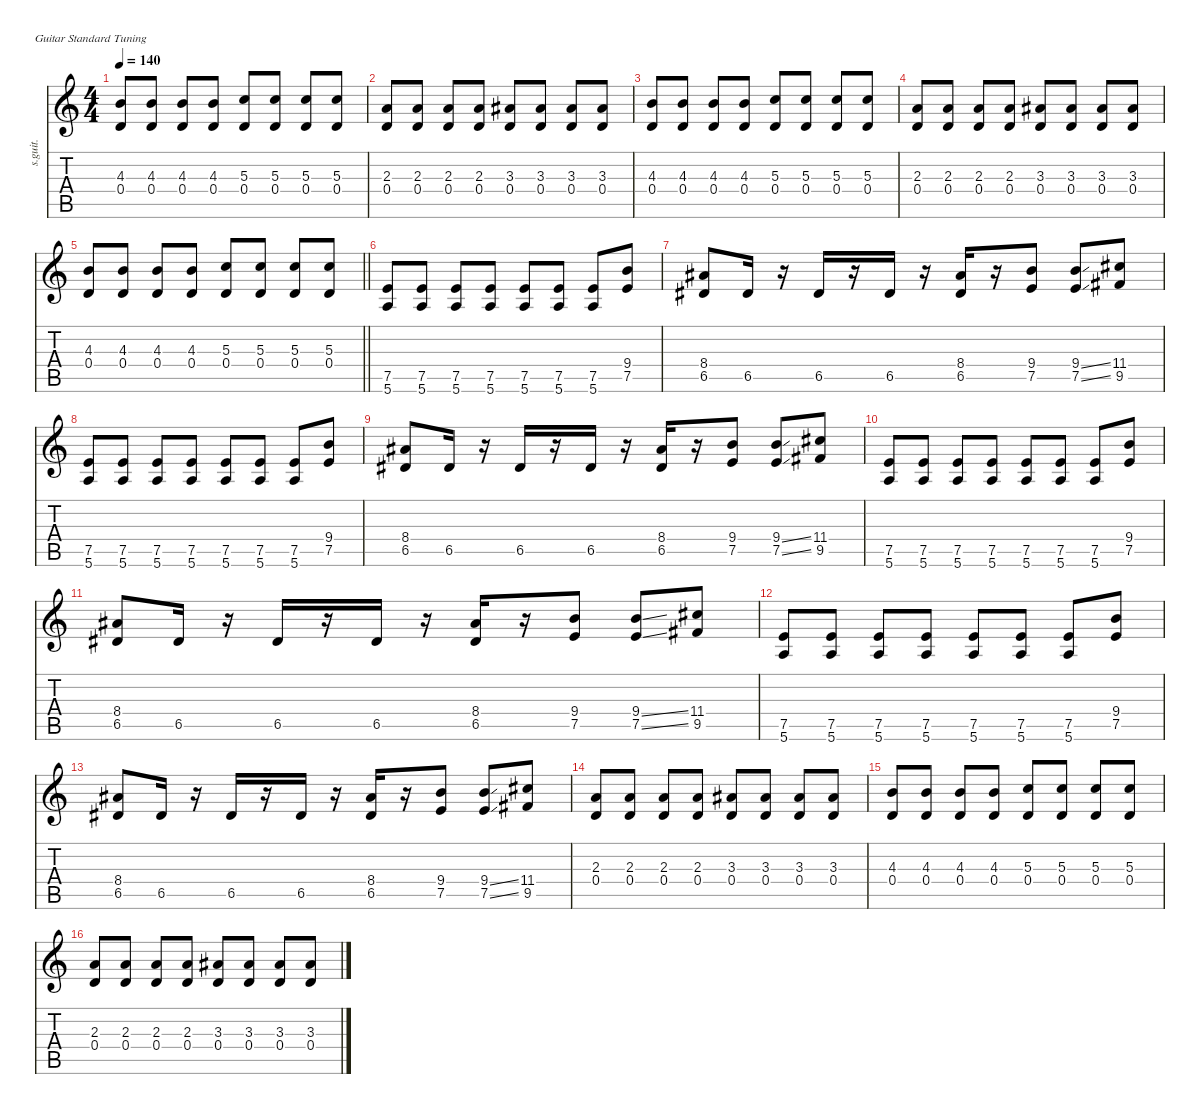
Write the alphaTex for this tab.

\defaultSystemsLayout 4
\hideDynamics
\bracketExtendMode nobrackets
\otherSystemsTrackNameOrientation horizontal
\track ("gtr. III" "s.guit.") {defaultSystemsLayout 8 instrument acousticguitarsteel}
\staff {score tabs}
\tuning (E4 B3 G3 D3 A2 E2)
\ts (4 4)
\tempo 140
\clef g2
\ks c
(4.3 0.4).8{dy f beam Up} (4.3 0.4).8{beam Up} (4.3 0.4).8{beam Up} (4.3 0.4).8{beam Up} (5.3 0.4).8{beam Up} (5.3 0.4).8{beam Up} (5.3 0.4).8{beam Up} (5.3 0.4).8{beam Up} |
(2.3 0.4).8{beam Up} (2.3 0.4).8{beam Up} (2.3 0.4).8{beam Up} (2.3 0.4).8{beam Up} (3.3{acc #} 0.4).8{beam Up} (3.3{acc #} 0.4).8{beam Up} (3.3{acc #} 0.4).8{beam Up} (3.3{acc #} 0.4).8{beam Up} |
(4.3 0.4).8{beam Up} (4.3 0.4).8{beam Up} (4.3 0.4).8{beam Up} (4.3 0.4).8{beam Up} (5.3 0.4).8{beam Up} (5.3 0.4).8{beam Up} (5.3 0.4).8{beam Up} (5.3 0.4).8{beam Up} |
(2.3 0.4).8{beam Up} (2.3 0.4).8{beam Up} (2.3 0.4).8{beam Up} (2.3 0.4).8{beam Up} (3.3{acc #} 0.4).8{beam Up} (3.3{acc #} 0.4).8{beam Up} (3.3{acc #} 0.4).8{beam Up} (3.3{acc #} 0.4).8{beam Up} |
\barLineRight lightlight
(4.3 0.4).8{beam Up} (4.3 0.4).8{beam Up} (4.3 0.4).8{beam Up} (4.3 0.4).8{beam Up} (5.3 0.4).8{beam Up} (5.3 0.4).8{beam Up} (5.3 0.4).8{beam Up} (5.3 0.4).8{beam Up} |
(7.5 5.6).8{beam Up} (7.5 5.6).8{beam Up} (7.5 5.6).8{beam Up} (7.5 5.6).8{beam Up} (7.5 5.6).8{beam Up} (7.5 5.6).8{beam Up} (7.5 5.6).8{beam Up} (9.4 7.5).8{beam Up} |
(8.4{acc #} 6.5{acc #}).8{beam Up} 6.5{acc #}.16{beam Up} r.16{beam Up} 6.5{acc #}.16{beam Up} r.16{beam Up} 6.5{acc #}.16{beam Up} r.16{beam Up} (8.4{acc #} 6.5{acc #}).16{beam Up} r.16{beam Up} (9.4 7.5).8{beam Up} (9.4{ss} 7.5{ss}).8{beam Up} (11.4{acc #} 9.5{acc #}).8{beam Up} |
(7.5 5.6).8{beam Up} (7.5 5.6).8{beam Up} (7.5 5.6).8{beam Up} (7.5 5.6).8{beam Up} (7.5 5.6).8{beam Up} (7.5 5.6).8{beam Up} (7.5 5.6).8{beam Up} (9.4 7.5).8{beam Up} |
(8.4{acc #} 6.5{acc #}).8{beam Up} 6.5{acc #}.16{beam Up} r.16{beam Up} 6.5{acc #}.16{beam Up} r.16{beam Up} 6.5{acc #}.16{beam Up} r.16{beam Up} (8.4{acc #} 6.5{acc #}).16{beam Up} r.16{beam Up} (9.4 7.5).8{beam Up} (9.4{ss} 7.5{ss}).8{beam Up} (11.4{acc #} 9.5{acc #}).8{beam Up} |
(7.5 5.6).8{beam Up} (7.5 5.6).8{beam Up} (7.5 5.6).8{beam Up} (7.5 5.6).8{beam Up} (7.5 5.6).8{beam Up} (7.5 5.6).8{beam Up} (7.5 5.6).8{beam Up} (9.4 7.5).8{beam Up} |
(8.4{acc #} 6.5{acc #}).8{beam Up} 6.5{acc #}.16{beam Up} r.16{beam Up} 6.5{acc #}.16{beam Up} r.16{beam Up} 6.5{acc #}.16{beam Up} r.16{beam Up} (8.4{acc #} 6.5{acc #}).16{beam Up} r.16{beam Up} (9.4 7.5).8{beam Up} (9.4{ss} 7.5{ss}).8{beam Up} (11.4{acc #} 9.5{acc #}).8{beam Up} |
(7.5 5.6).8{beam Up} (7.5 5.6).8{beam Up} (7.5 5.6).8{beam Up} (7.5 5.6).8{beam Up} (7.5 5.6).8{beam Up} (7.5 5.6).8{beam Up} (7.5 5.6).8{beam Up} (9.4 7.5).8{beam Up} |
(8.4{acc #} 6.5{acc #}).8{beam Up} 6.5{acc #}.16{beam Up} r.16{beam Up} 6.5{acc #}.16{beam Up} r.16{beam Up} 6.5{acc #}.16{beam Up} r.16{beam Up} (8.4{acc #} 6.5{acc #}).16{beam Up} r.16{beam Up} (9.4 7.5).8{beam Up} (9.4{ss} 7.5{ss}).8{beam Up} (11.4{acc #} 9.5{acc #}).8{beam Up} |
(2.3 0.4).8{beam Up} (2.3 0.4).8{beam Up} (2.3 0.4).8{beam Up} (2.3 0.4).8{beam Up} (3.3{acc #} 0.4).8{beam Up} (3.3{acc #} 0.4).8{beam Up} (3.3{acc #} 0.4).8{beam Up} (3.3{acc #} 0.4).8{beam Up} |
(4.3 0.4).8{beam Up} (4.3 0.4).8{beam Up} (4.3 0.4).8{beam Up} (4.3 0.4).8{beam Up} (5.3 0.4).8{beam Up} (5.3 0.4).8{beam Up} (5.3 0.4).8{beam Up} (5.3 0.4).8{beam Up} |
(2.3 0.4).8{beam Up} (2.3 0.4).8{beam Up} (2.3 0.4).8{beam Up} (2.3 0.4).8{beam Up} (3.3{acc #} 0.4).8{beam Up} (3.3{acc #} 0.4).8{beam Up} (3.3{acc #} 0.4).8{beam Up} (3.3{acc #} 0.4).8{beam Up}
